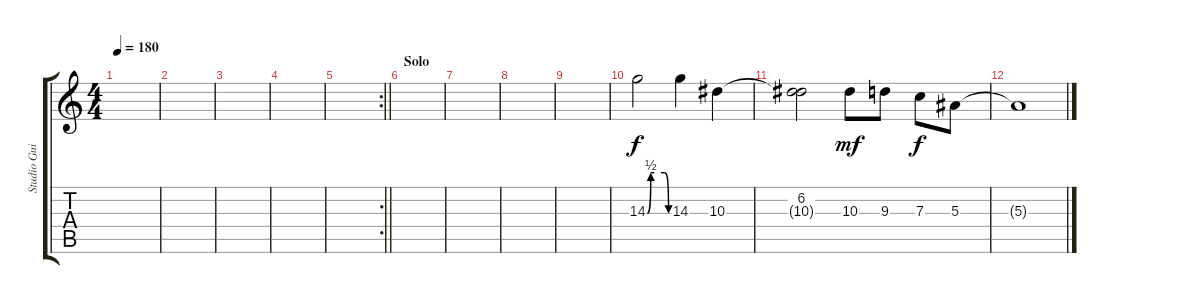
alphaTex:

\track ("Studio Guitar 3" "Studio Gui") {instrument distortionguitar}
\staff {score tabs}
\tuning (D4 A3 F3 C3 G2 C2) {hide}
\ts (4 4)
\tempo 180
\clef g2
\ks c
|
|
|
|
\rc 2
\barLineRight lightlight
|
\section ("" "Solo")
|
|
|
|
14.3{be (custom 0 0 10 2 20 2 49 2 60 0)}.2{dy f} 14.3.4 10.3.4 |
(6.2 10.3{t}).2 10.3.8{dy mf} 9.3.8 7.3.8{dy f} 5.3.8 |
5.3{t}.1
